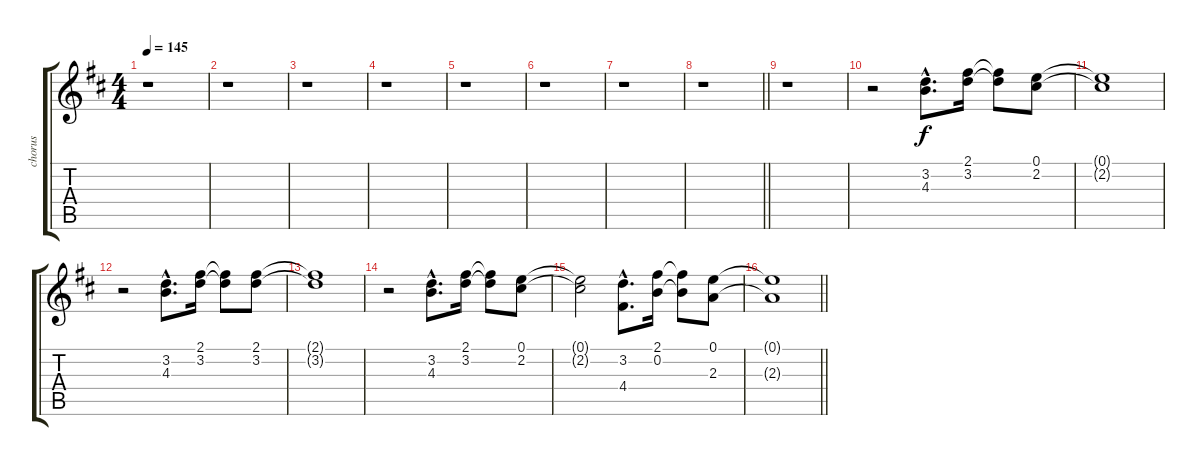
\track ("chorus" "chorus") {instrument acousticguitarnylon}
\staff {score tabs}
\tuning (E4 B3 G3 D3 A2 E2) {hide}
\ts (4 4)
\tempo 145
\clef g2
\ks d
r.1{dy f} |
r.1 |
r.1 |
r.1 |
r.1 |
r.1 |
r.1 |
\barLineRight lightlight
r.1 |
r.1 |
r.2 (3.2{hac} 4.3{hac}).8{d} (2.1 3.2).16 (2.1{t} 3.2{t}).8 (0.1 2.2).8 |
(0.1{t} 2.2{t}).1 |
r.2 (3.2{hac} 4.3{hac}).8{d} (2.1 3.2).16 (2.1{t} 3.2{t}).8 (2.1 3.2).8 |
(2.1{t} 3.2{t}).1 |
r.2 (3.2{hac} 4.3{hac}).8{d} (2.1 3.2).16 (2.1{t} 3.2{t}).8 (0.1 2.2).8 |
(0.1{t} 2.2{t}).2 (3.2{hac} 4.4{hac}).8{d} (2.1 0.2).16 (2.1{t} 0.2{t}).8 (0.1 2.3).8 |
\barLineRight lightlight
(0.1{t} 2.3{t}).1
